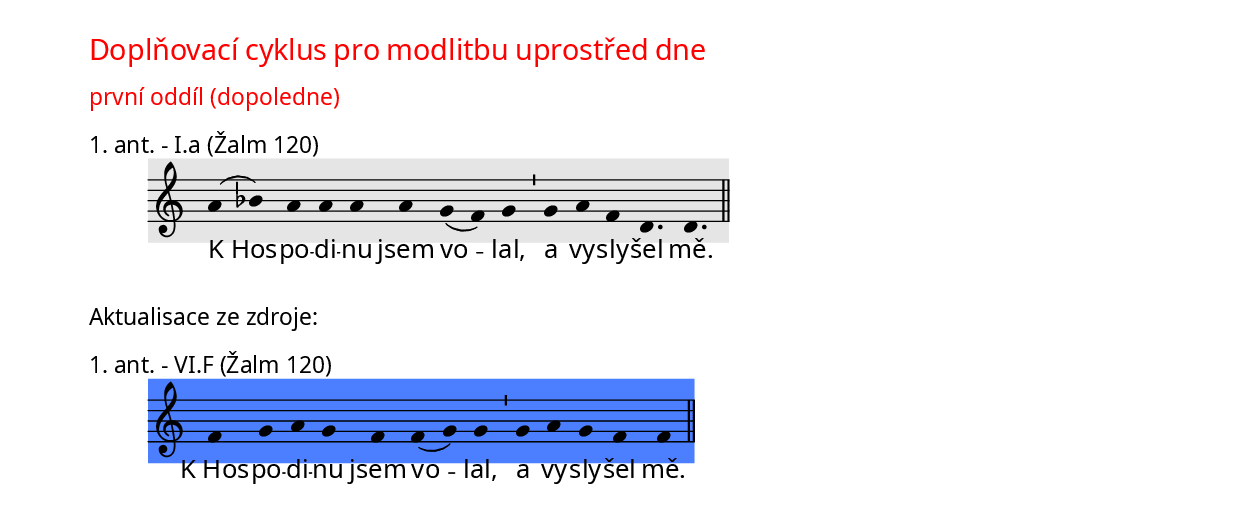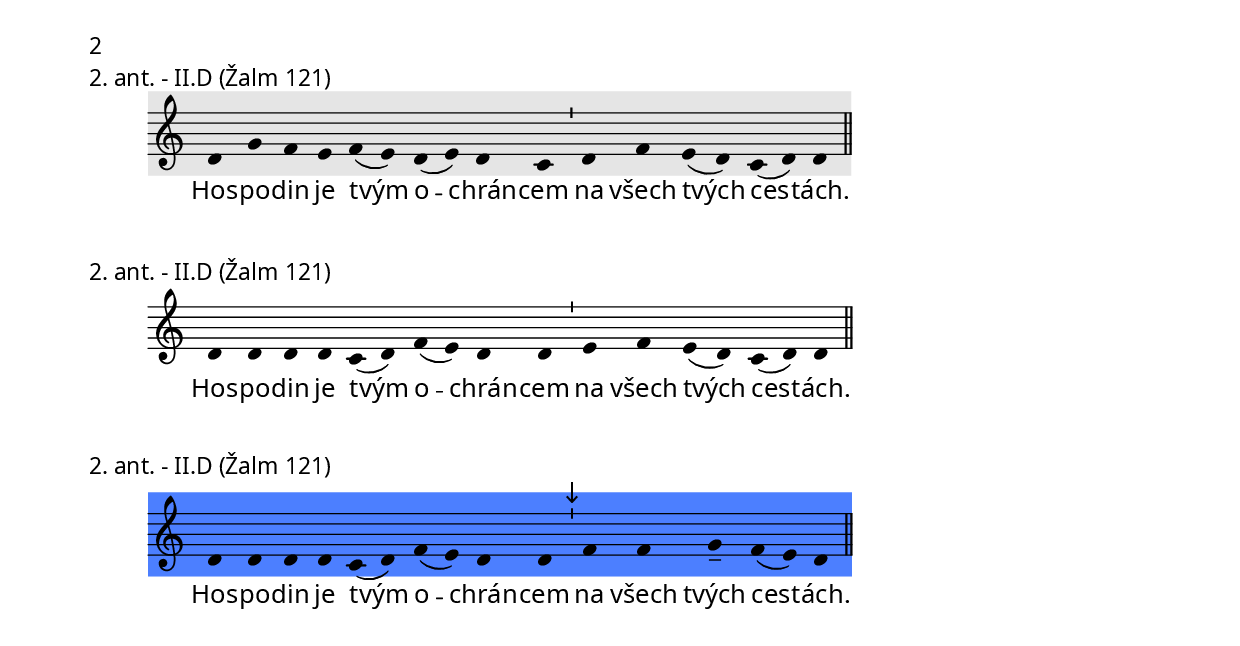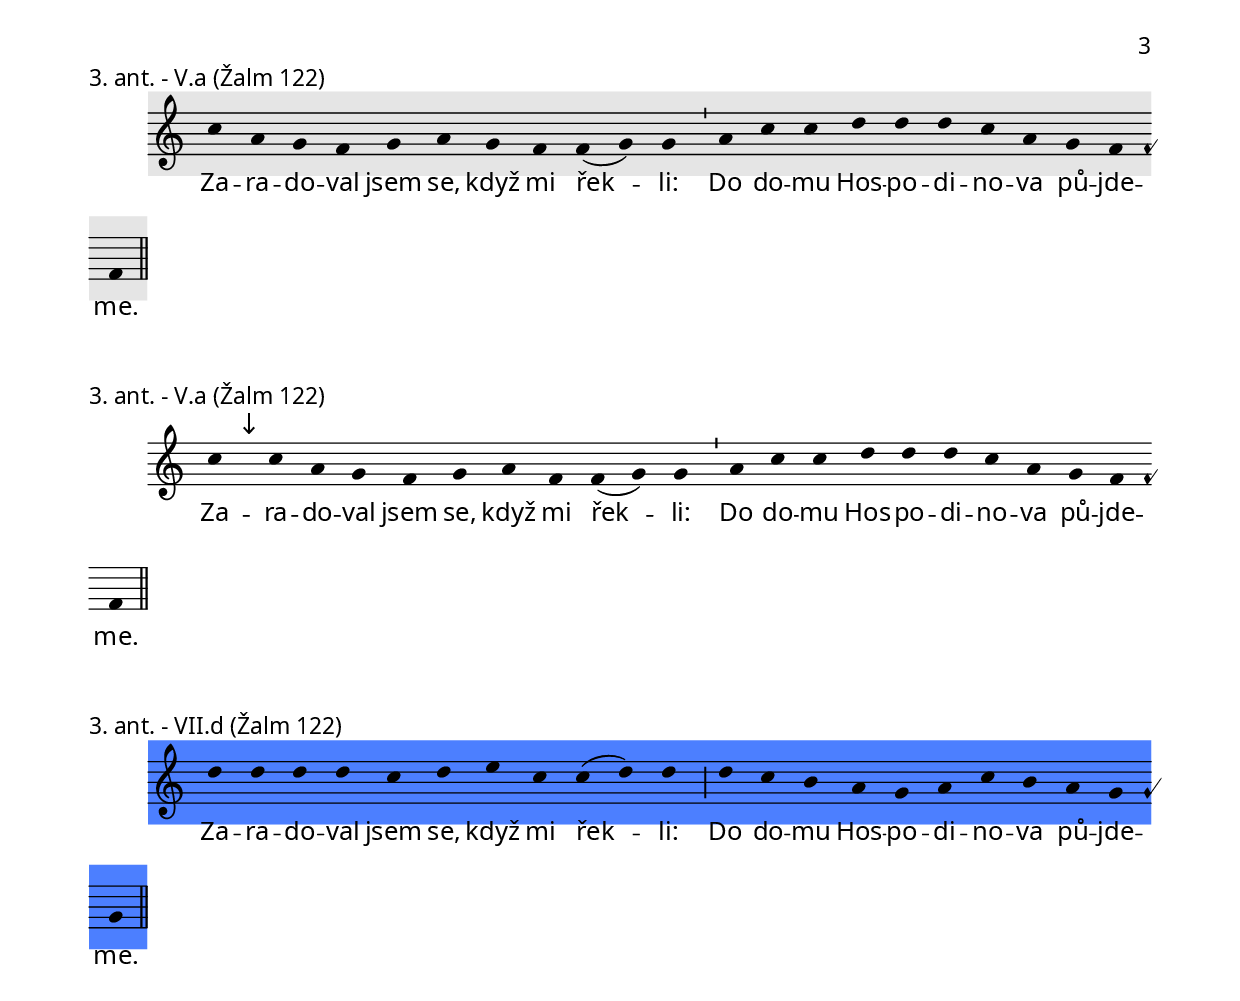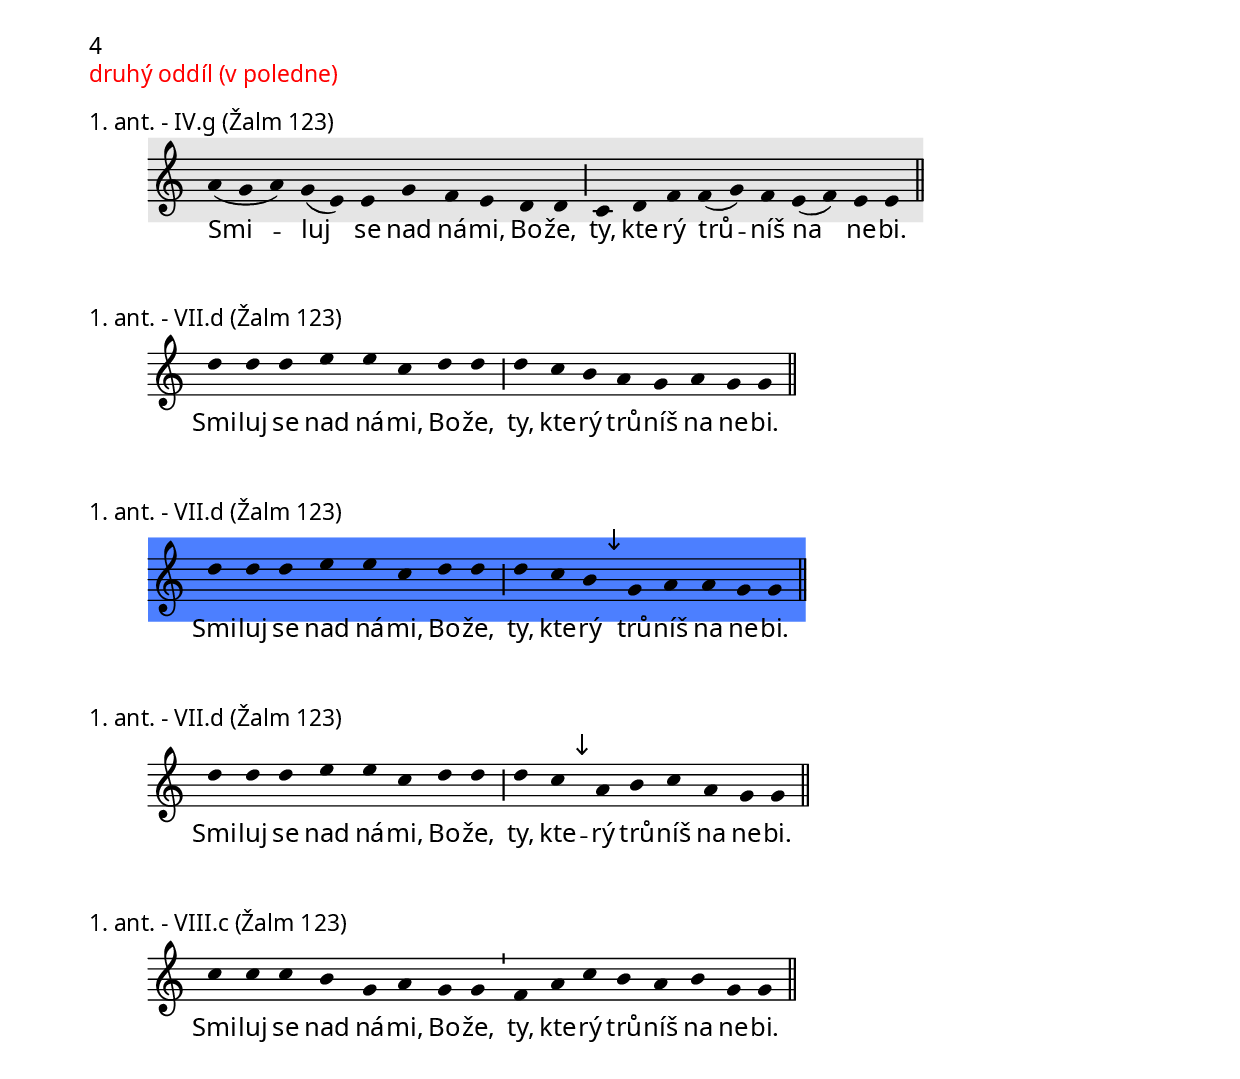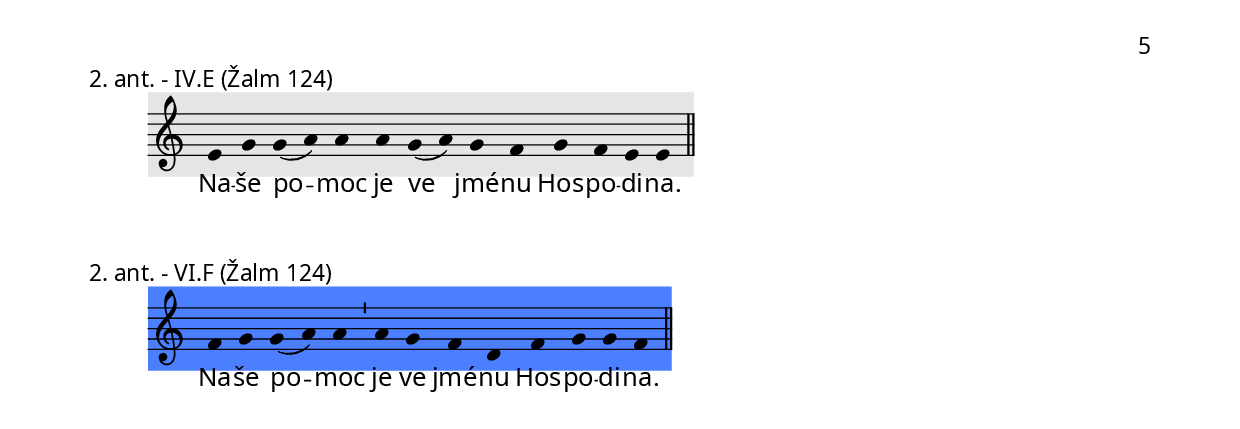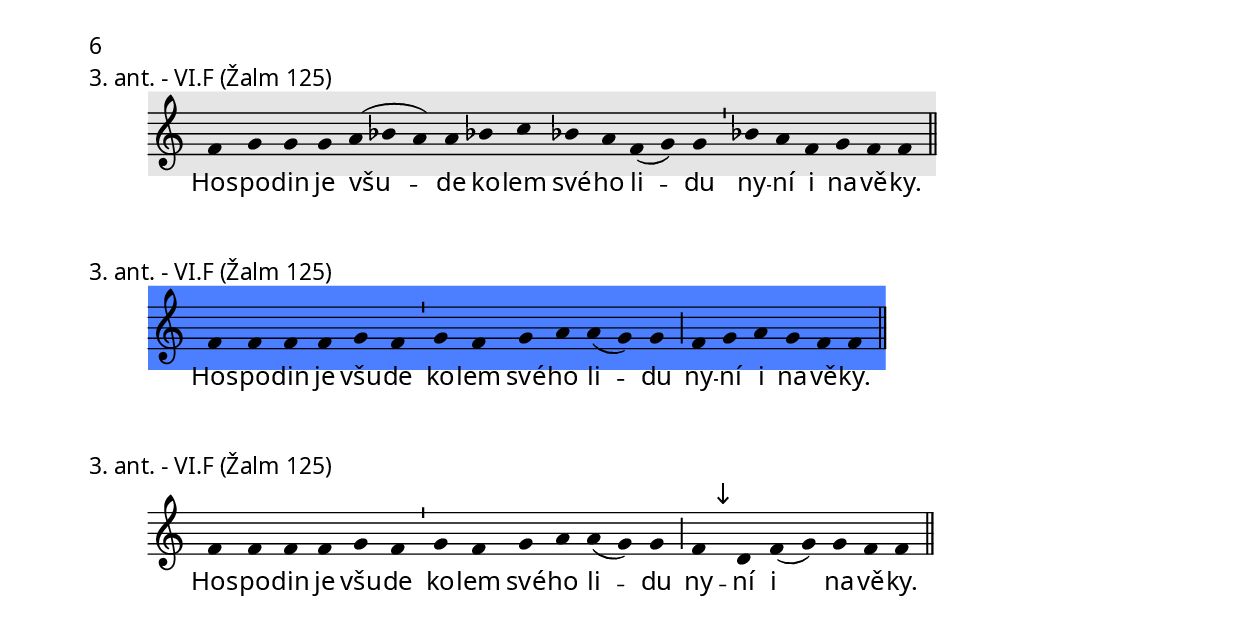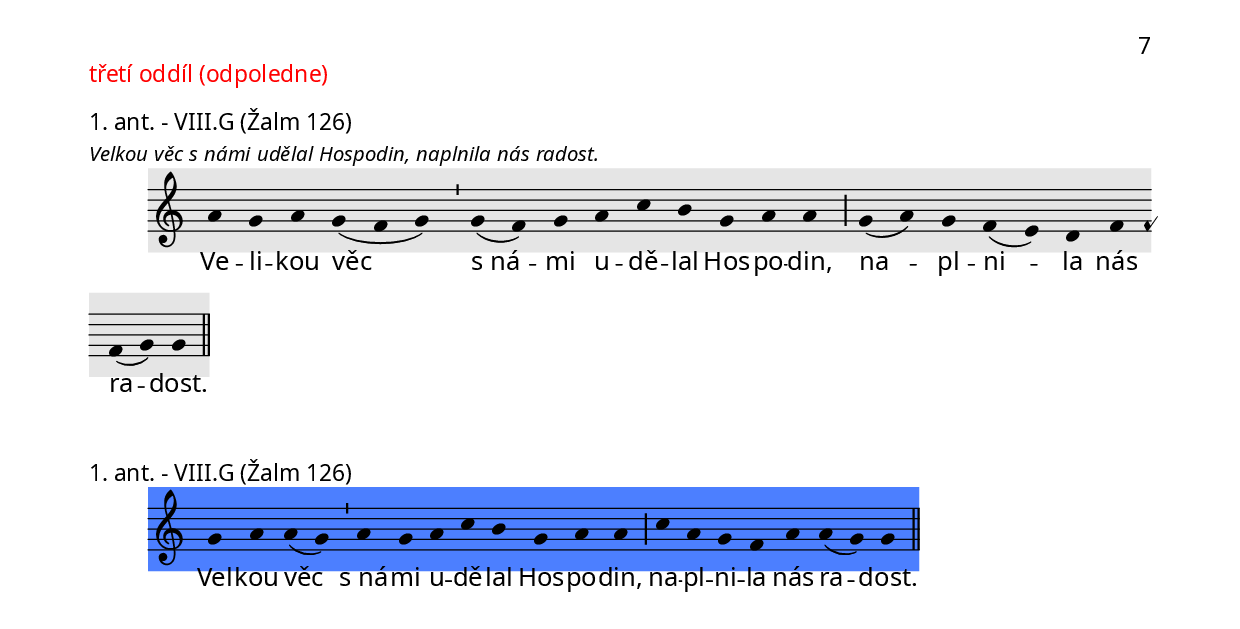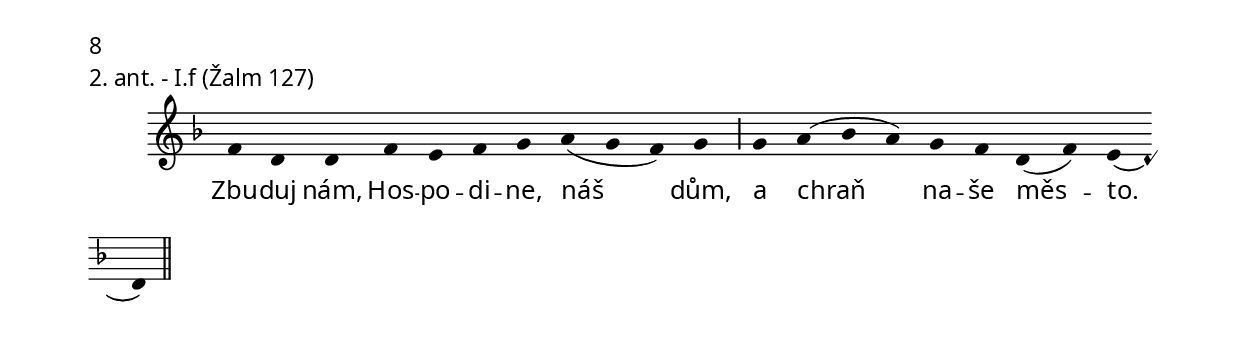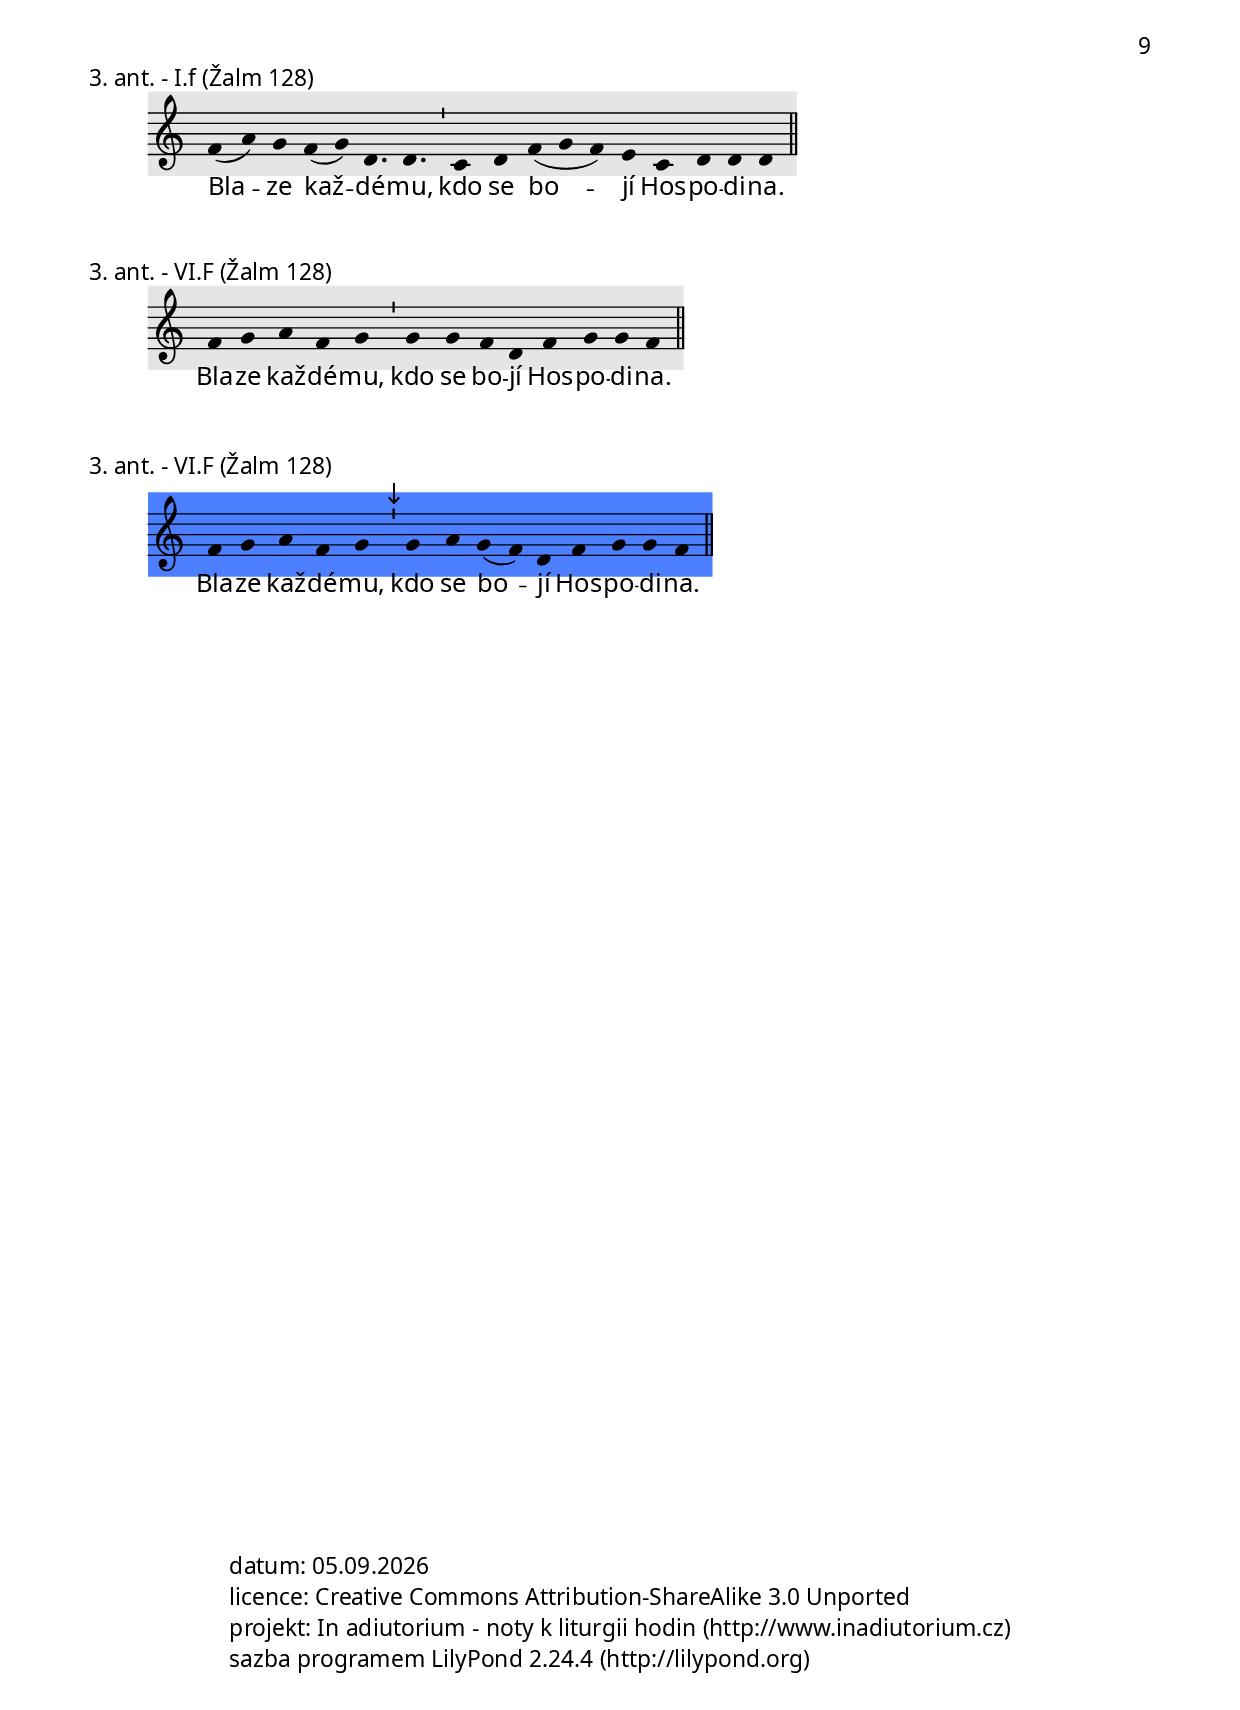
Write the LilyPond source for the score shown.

\include "../spolecne.ly"

\markup {\nadpisDen {Doplňovací cyklus pro modlitbu uprostřed dne}}

\markup {\nadpisHodinka {"první oddíl (dopoledne)"}}

\score {
  \relative c''{
    \zvyraznovacSedy
    \choralniRezim
    a4( bes) a a a a g( f) g \barMin g a f d4. d \barFinalis
  }
  \addlyrics {
    K_Hos -- po -- di -- nu jsem vo -- lal,
    a vy -- sly -- šel mě.
  }
  \header {
    quid = "1. ant."
    modus = "I"
    differentia = "a"
    psalmus = "Žalm 120"
    id = "tercie-ant1"
    fons = "žaltář, pondělí 4.t., up., 3. ant."
    fial = "antifony/tyden4_2pondeli.ly#up-ant3"
    piece = \markup {\sestavTitulek}
  }
}

\markup{Aktualisace ze zdroje:}

\score {
  \relative c' {
    \zvyraznovacModry
    \choralniRezim
    f4 g a g f f( g) g \barMin
    g a g f f \barFinalis
  }
  \addlyrics {
    K_Hos -- po -- di -- nu jsem vo -- lal,
    a vy -- sly -- šel mě.
  }
  \header {
    quid = "1. ant."
    modus = "VI"
    differentia = "F"
    psalmus = "Žalm 120"
    id = "tercie-ant1"
    fons = "žaltář, pondělí 4.t., up., 3. ant."
    fial = "antifony/tyden4_2pondeli.ly#up-ant3"
    piece = \markup {\sestavTitulek}
  }
}

\pageBreak

\score {
  \relative c' {
    \zvyraznovacSedy
    \choralniRezim
    d4 g f e f( e) d( e) d c \barMin
    d f e( d) c( d) d \barFinalis
  }
  \addlyrics {
    Hos -- po -- din je tvým o -- chrán -- cem
    na všech tvých ces -- tách.
  }
  \header {
    quid = "2. ant."
    modus = "II"
    differentia = "D"
    psalmus = "Žalm 121"
    placet = "~"
    id = "tercie-ant2"
    piece = \markup {\sestavTitulek}
  }
}

\score {
  \relative c' {
    \choralniRezim
    d4 d d d c( d) f( e) d d \barMin
    e f e( d) c( d) d \barFinalis
  }
  \addlyrics {
    Hos -- po -- din je tvým o -- chrán -- cem
    na všech tvých ces -- tách.
  }
  \header {
    quid = "2. ant."
    modus = "II"
    differentia = "D"
    psalmus = "Žalm 121"
    id = "tercie-ant2"
    piece = \markup {\sestavTitulek}
  }
}

\score {
  \relative c' {
    \zvyraznovacModry
    \choralniRezim
    d4 d d d c( d) f( e) d d \barMin
    \mark\sipka f f g-- f( e) d \barFinalis
  }
  \addlyrics {
    Hos -- po -- din je tvým o -- chrán -- cem
    na všech tvých ces -- tách.
  }
  \header {
    quid = "2. ant."
    modus = "II"
    differentia = "D"
    psalmus = "Žalm 121"
    id = "tercie-ant2"
    piece = \markup {\sestavTitulek}
  }
}

\pageBreak

\score {
  \relative c'' {
    \zvyraznovacSedy
    \choralniRezim
    c4 a g f g a g f f( g) g \barMin
    a c c d d d c a g f f \barFinalis
  }
  \addlyrics {
    Za -- ra -- do -- val jsem se, když mi řek -- li:
    Do do -- mu Hos -- po -- di -- no -- va pů -- jde -- me.
  }
  \header {
    quid = "3. ant."
    modus = "V"
    differentia = "a"
    psalmus = "Žalm 122"
    placet = "závěr je odpudivý"
    id = "tercie-ant3"
    piece = \markup {\sestavTitulek}
  }
}

\score {
  \relative c'' {
    \choralniRezim
    c4 \mark\sipka c a g f g a f f( g) g \barMin
    a c c d d d c a g f f \barFinalis
  }
  \addlyrics {
    Za -- ra -- do -- val jsem se, když mi řek -- li:
    Do do -- mu Hos -- po -- di -- no -- va pů -- jde -- me.
  }
  \header {
    quid = "3. ant."
    modus = "V"
    differentia = "a"
    psalmus = "Žalm 122"
    id = "tercie-ant3"
    piece = \markup {\sestavTitulek}
  }
}

\score {
  \relative c'' {
    \zvyraznovacModry
    \choralniRezim
    d4 d d d c d e c c( d) d \barMaior
    d c b a g a c b a g g \barFinalis
  }
  \addlyrics {
    Za -- ra -- do -- val jsem se, když mi řek -- li:
    Do do -- mu Hos -- po -- di -- no -- va pů -- jde -- me.
  }
  \header {
    quid = "3. ant."
    modus = "VII"
    differentia = "d"
    psalmus = "Žalm 122"
    id = "tercie-ant3"
    piece = \markup {\sestavTitulek}
  }
}

\pageBreak

\markup {\nadpisHodinka {"druhý oddíl (v poledne)"}}

\score {
  \relative c'' {
    \zvyraznovacSedy
    \choralniRezim
    a4( g a) g( e) e g f e d d \barMaior
    c d f f( g) f e( f) e e \barFinalis
  }
  \addlyrics {
    Smi -- luj se nad ná -- mi, Bo -- že,
    ty, kte -- rý trů -- níš na ne -- bi.
  }
  \header {
    quid = "1. ant."
    modus = "IV"
    differentia = "g"
    psalmus = "Žalm 123"
    id = "sexta-ant1"
    piece = \markup {\sestavTitulek}
  }
}

\score {
  \relative c'' {
    \choralniRezim
    d4 d d e e c d d \barMaior
    d c b a g a g g \barFinalis
  }
  \addlyrics {
    Smi -- luj se nad ná -- mi, Bo -- že,
    ty, kte -- rý trů -- níš na ne -- bi.
  }
  \header {
    quid = "1. ant."
    modus = "VII"
    differentia = "d"
    psalmus = "Žalm 123"
    id = "sexta-ant1"
    piece = \markup {\sestavTitulek}
  }
}

\score {
  \relative c'' {
    \zvyraznovacModry
    \choralniRezim
    d4 d d e e c d d \barMaior
    d c b \mark\sipka g a a g g \barFinalis
  }
  \addlyrics {
    Smi -- luj se nad ná -- mi, Bo -- že,
    ty, kte -- rý trů -- níš na ne -- bi.
  }
  \header {
    quid = "1. ant."
    modus = "VII"
    differentia = "d"
    psalmus = "Žalm 123"
    id = "sexta-ant1"
    piece = \markup {\sestavTitulek}
  }
}

\score {
  \relative c'' {
    \choralniRezim
    d4 d d e e c d d \barMaior
    d c \mark\sipka a b c a g g \barFinalis
  }
  \addlyrics {
    Smi -- luj se nad ná -- mi, Bo -- že,
    ty, kte -- rý trů -- níš na ne -- bi.
  }
  \header {
    quid = "1. ant."
    modus = "VII"
    differentia = "d"
    psalmus = "Žalm 123"
    id = "sexta-ant1"
    piece = \markup {\sestavTitulek}
  }
}

\score {
  \relative c'' {
    \choralniRezim
    c4 c c b g a g g \barMin
    f a c b a b g g \barFinalis
  }
  \addlyrics {
    Smi -- luj se nad ná -- mi, Bo -- že,
    ty, kte -- rý trů -- níš na ne -- bi.
  }
  \header {
    quid = "1. ant."
    modus = "VIII"
    differentia = "c"
    psalmus = "Žalm 123"
    id = "sexta-ant1"
    piece = \markup {\sestavTitulek}
  }
}

\pageBreak

\score {
  \relative c' {
    \zvyraznovacSedy
    \choralniRezim
    e4 g g( a) a a g( a) g f g f e e \barFinalis
  }
  \addlyrics {
    Na -- še po -- moc je ve jmé -- nu Hos -- po -- di -- na.
  }
  \header {
    quid = "2. ant."
    modus = "IV"
    differentia = "E"
    psalmus = "Žalm 124"
    placet = "převzatý kousek delší antifony pro krátký text dobře nefunguje ani po úpravě závěru"
    id = "sexta-ant2"
    piece = \markup {\sestavTitulek}
  }
}

\score {
  \relative c' {
    \zvyraznovacModry
    \choralniRezim
    f4 g g( a) a \barMin
    a g f d f g g f \barFinalis
  }
  \addlyrics {
    Na -- še po -- moc
    je ve jmé -- nu Hos -- po -- di -- na.
  }
  \header {
    quid = "2. ant."
    modus = "VI"
    differentia = "F"
    psalmus = "Žalm 124"
    id = "sexta-ant2"
    piece = \markup {\sestavTitulek}
  }
}

\pageBreak

\score {
  \relative c' {
    \zvyraznovacSedy
    \choralniRezim
    f4 g g g a( bes a) a
    bes c bes a f( g) g \barMin
    bes a f g f f \barFinalis
  }
  \addlyrics {
    Hos -- po -- din je všu -- de ko -- lem své -- ho li -- du
    ny -- ní i na -- vě -- ky.
  }
  \header {
    quid = "3. ant."
    modus = "VI"
    differentia = "F"
    psalmus = "Žalm 125"
    id = "sexta-ant3"
    fons = "jen začátek podle žaltář, út 3.t., nešp., 1. ant."
    fial = "antifony/tyden3_3utery.ly#ne-ant1?cast"
    piece = \markup {\sestavTitulek}
  }
}

\score {
  \relative c' {
    \zvyraznovacModry
    \choralniRezim
    f4 f f f g f \barMin
    g f g a a( g) g \barMaior
    f g a g f f \barFinalis
  }
  \addlyrics {
    Hos -- po -- din je všu -- de
    ko -- lem své -- ho li -- du
    ny -- ní i na -- vě -- ky.
  }
  \header {
    quid = "3. ant."
    modus = "VI"
    differentia = "F"
    psalmus = "Žalm 125"
    id = "sexta-ant3"
    piece = \markup {\sestavTitulek}
  }
}

\score {
  \relative c' {
    \choralniRezim
    f4 f f f g f \barMin
    g f g a a( g) g \barMaior
    f \mark\sipka d f( g) g f f \barFinalis
  }
  \addlyrics {
    Hos -- po -- din je všu -- de
    ko -- lem své -- ho li -- du
    ny -- ní i na -- vě -- ky.
  }
  \header {
    quid = "3. ant."
    modus = "VI"
    differentia = "F"
    psalmus = "Žalm 125"
    id = "sexta-ant3"
    piece = \markup {\sestavTitulek}
  }
}

\pageBreak

\markup {\nadpisHodinka {"třetí oddíl (odpoledne)"}}

\score {
  \relative c'' {
    \zvyraznovacSedy
    \choralniRezim
    a4 g a g( f g) \barMin g( f) g a c b g a a \barMaior
    g( a) g f( e) d f f( g) g \barFinalis
  }
  \addlyrics {
    Ve -- li -- kou věc s_ná -- mi u -- dě -- lal Hos -- po -- din,
    na -- pl -- ni -- la nás ra -- dost.
  }
  \header {
    textus_approbatus = "Velkou věc s námi udělal Hospodin, naplnila nás radost."
    quid = "1. ant."
    modus = "VIII"
    differentia = "G"
    psalmus = "Žalm 126"
    placet = "lépe"
    id = "nona-ant1"
    piece = \markup {\sestavTitulek}
  }
}

\score {
  \relative c'' {
    \zvyraznovacModry
    \choralniRezim
    g4 a a( g) \barMin
    a g a c b g a a \barMaior
    c a g f a a( g) g \barFinalis
  }
  \addlyrics {
    Vel -- kou věc s_ná -- mi u -- dě -- lal Hos -- po -- din,
    na -- pl -- ni -- la nás ra -- dost.
  }
  \header {
    quid = "1. ant."
    modus = "VIII"
    differentia = "G"
    psalmus = "Žalm 126"
    id = "nona-ant1"
    piece = \markup {\sestavTitulek}
  }
}

\pageBreak

\score {
  \relative c' {
    \key f \major
    \choralniRezim
    f4 d d f e f g a( g f) g \barMaior
    g a( bes a) g f d( f) e( d) \barFinalis
  }
  \addlyrics {
    Zbu -- duj nám, Hos -- po -- di -- ne, náš dům,
    a chraň na -- še měs -- to.
  }
  \header {
    quid = "2. ant."
    modus = "I"
    differentia = "f"
    psalmus = "Žalm 127"
    id = "nona-ant2"
    fons = "žaltář, středa 3. týdne, nešp., 2. ant."
    fial = "antifony/tyden3_4streda.ly#ne-ant2"
    piece = \markup {\sestavTitulek}
  }
}

\pageBreak

\score {
  \relative c' {
    \zvyraznovacSedy
    \choralniRezim
    f4( a) g f( g) d4. d \barMin c4 d f( g f) e c d d d \barFinalis
  }
  \addlyrics {
    Bla -- ze kaž -- dé -- mu,
    kdo se bo -- jí Hos -- po -- di -- na.
  }
  \header {
    quid = "3. ant."
    modus = "I"
    differentia = "f"
    psalmus = "Žalm 128"
    id = "nona-ant3"
    piece = \markup {\sestavTitulek}
  }
}

\score {
  \relative c' {
    \zvyraznovacSedy
    \choralniRezim
    f4 g a f g \barMin
    g g f d f g g f \barFinalis
  }
  \addlyrics {
    Bla -- ze kaž -- dé -- mu,
    kdo se bo -- jí Hos -- po -- di -- na.
  }
  \header {
    quid = "3. ant."
    modus = "VI"
    differentia = "F"
    psalmus = "Žalm 128"
    id = "nona-ant3"
    piece = \markup {\sestavTitulek}
  }
}

\score {
  \relative c' {
    \zvyraznovacModry
    \choralniRezim
    f4 g a f g \barMin
    \mark\sipka g a g( f) d f g g f \barFinalis
  }
  \addlyrics {
    Bla -- ze kaž -- dé -- mu,
    kdo se bo -- jí Hos -- po -- di -- na.
  }
  \header {
    quid = "3. ant."
    modus = "VI"
    differentia = "F"
    psalmus = "Žalm 128"
    id = "nona-ant3"
    piece = \markup {\sestavTitulek}
  }
}
